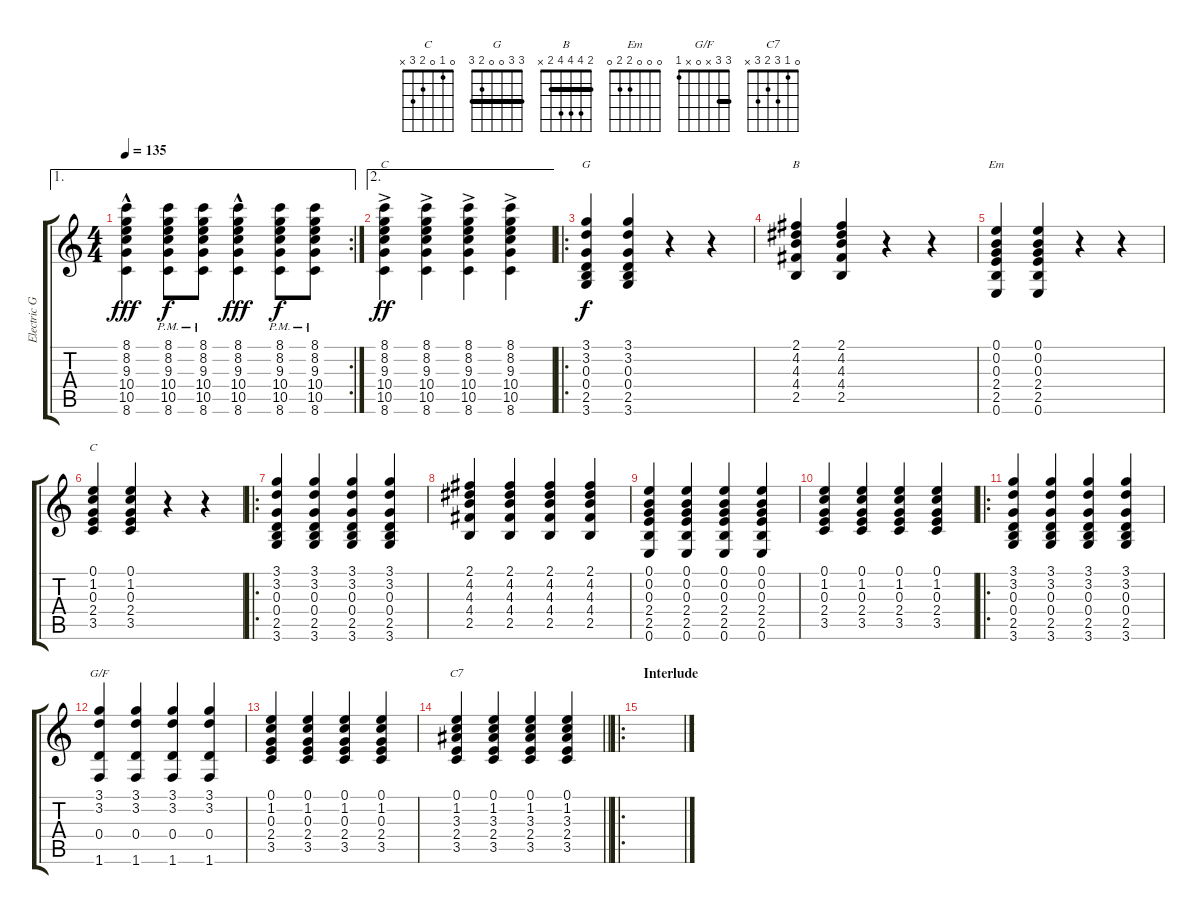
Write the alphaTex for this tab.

\track ("Electric Guitar" "Electric G") {instrument distortionguitar}
\staff {score tabs}
\tuning (E4 B3 G3 D3 A2 E2) {hide}
\chord ("C" 8 8 9 10 10 8) {firstfret 8 barre 8}
\chord ("G" 3 3 0 0 2 3) {barre 3}
\chord ("B" 2 4 4 4 2 x) {barre 2}
\chord ("Em" 0 0 0 2 2 0)
\chord ("C" 0 1 0 2 3 x)
\chord ("G/F" 3 3 x 0 x 1) {barre 3}
\chord ("C7" 0 1 3 2 3 x)
\ae 1
\rc 2
\ts (4 4)
\tempo 135
\clef g2
\ks c
(8.1{hac} 8.2{hac} 9.3{hac} 10.4{hac} 10.5{hac} 8.6{hac}).4{dy fff} (8.1{pm} 8.2{pm} 9.3{pm} 10.4{pm} 10.5{pm} 8.6{pm}).8{dy f} (8.1{pm} 8.2{pm} 9.3{pm} 10.4{pm} 10.5{pm} 8.6{pm}).8 (8.1{hac} 8.2{hac} 9.3{hac} 10.4{hac} 10.5{hac} 8.6{hac}).4{dy fff} (8.1{pm} 8.2{pm} 9.3{pm} 10.4{pm} 10.5{pm} 8.6{pm}).8{dy f} (8.1{pm} 8.2{pm} 9.3{pm} 10.4{pm} 10.5{pm} 8.6{pm}).8 |
\ae 2
(8.1{ac} 8.2{ac} 9.3{ac} 10.4{ac} 10.5{ac} 8.6{ac}).4{ch "C" dy ff} (8.1{ac} 8.2{ac} 9.3{ac} 10.4{ac} 10.5{ac} 8.6{ac}).4 (8.1{ac} 8.2{ac} 9.3{ac} 10.4{ac} 10.5{ac} 8.6{ac}).4 (8.1{ac} 8.2{ac} 9.3{ac} 10.4{ac} 10.5{ac} 8.6{ac}).4 |
\ro
(3.1 3.2 0.3 0.4 2.5 3.6).4{ch "G" dy f} (3.1 3.2 0.3 0.4 2.5 3.6).4 r.4 r.4 |
(2.1 4.2 4.3 4.4 2.5).4{ch "B"} (2.1 4.2 4.3 4.4 2.5).4 r.4 r.4 |
(0.1 0.2 0.3 2.4 2.5 0.6).4{ch "Em"} (0.1 0.2 0.3 2.4 2.5 0.6).4 r.4 r.4 |
(0.1 1.2 0.3 2.4 3.5).4{ch "C"} (0.1 1.2 0.3 2.4 3.5).4 r.4 r.4 |
\ro
(3.1 3.2 0.3 0.4 2.5 3.6).4 (3.1 3.2 0.3 0.4 2.5 3.6).4 (3.1 3.2 0.3 0.4 2.5 3.6).4 (3.1 3.2 0.3 0.4 2.5 3.6).4 |
(2.1 4.2 4.3 4.4 2.5).4 (2.1 4.2 4.3 4.4 2.5).4 (2.1 4.2 4.3 4.4 2.5).4 (2.1 4.2 4.3 4.4 2.5).4 |
(0.1 0.2 0.3 2.4 2.5 0.6).4 (0.1 0.2 0.3 2.4 2.5 0.6).4 (0.1 0.2 0.3 2.4 2.5 0.6).4 (0.1 0.2 0.3 2.4 2.5 0.6).4 |
(0.1 1.2 0.3 2.4 3.5).4 (0.1 1.2 0.3 2.4 3.5).4 (0.1 1.2 0.3 2.4 3.5).4 (0.1 1.2 0.3 2.4 3.5).4 |
\ro
(3.1 3.2 0.3 0.4 2.5 3.6).4 (3.1 3.2 0.3 0.4 2.5 3.6).4 (3.1 3.2 0.3 0.4 2.5 3.6).4 (3.1 3.2 0.3 0.4 2.5 3.6).4 |
(3.1 3.2 0.4 1.6).4{ch "G/F"} (3.1 3.2 0.4 1.6).4 (3.1 3.2 0.4 1.6).4 (3.1 3.2 0.4 1.6).4 |
(0.1 1.2 0.3 2.4 3.5).4 (0.1 1.2 0.3 2.4 3.5).4 (0.1 1.2 0.3 2.4 3.5).4 (0.1 1.2 0.3 2.4 3.5).4 |
\barLineRight lightlight
(0.1 1.2 3.3 2.4 3.5).4{ch "C7"} (0.1 1.2 3.3 2.4 3.5).4 (0.1 1.2 3.3 2.4 3.5).4 (0.1 1.2 3.3 2.4 3.5).4 |
\ro
\section ("" "Interlude")
